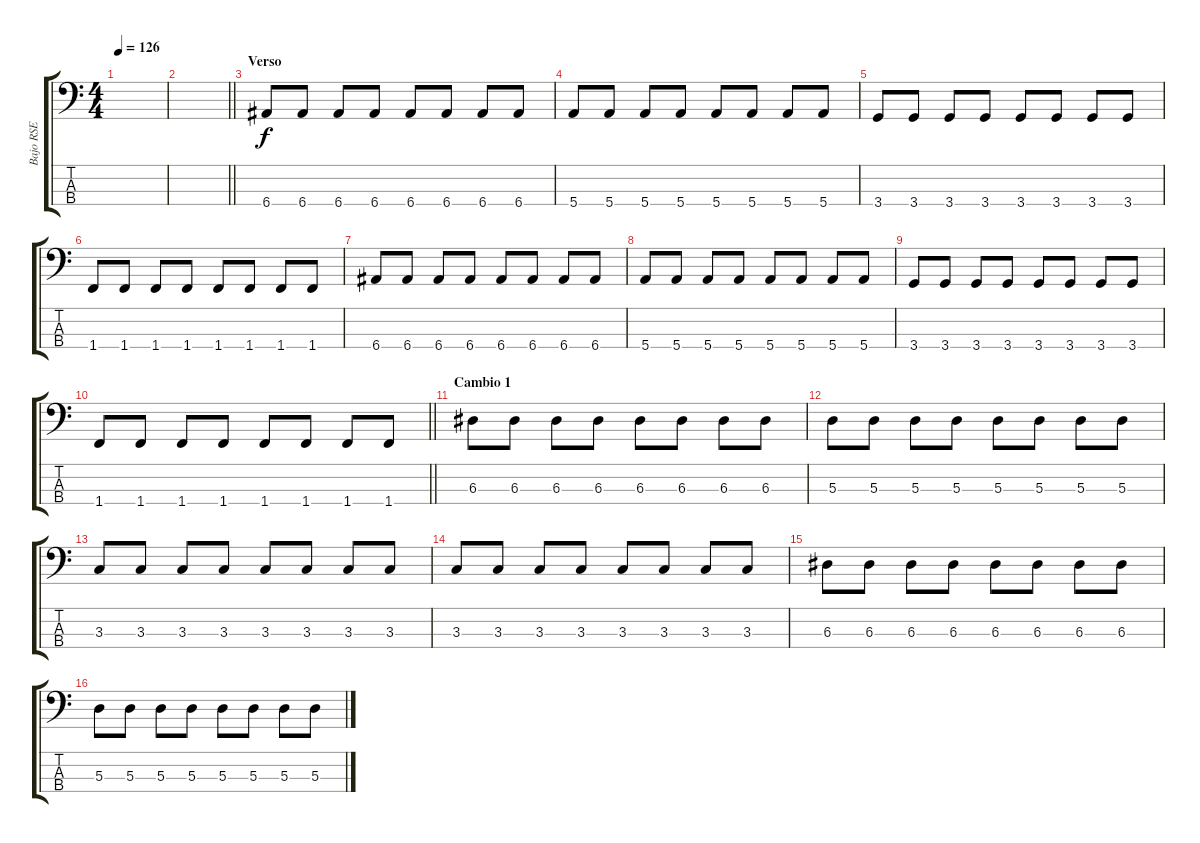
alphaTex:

\track ("Bajo RSE" "Bajo RSE") {instrument electricbasspick}
\staff {score tabs}
\tuning (G2 D2 A1 E1) {hide}
\ts (4 4)
\tempo 126
\clef f4
\ks c
|
\barLineRight lightlight
|
\section ("" "Verso")
6.4.8 6.4.8 6.4.8 6.4.8 6.4.8 6.4.8 6.4.8 6.4.8 |
5.4.8 5.4.8 5.4.8 5.4.8 5.4.8 5.4.8 5.4.8 5.4.8 |
3.4.8 3.4.8 3.4.8 3.4.8 3.4.8 3.4.8 3.4.8 3.4.8 |
1.4.8 1.4.8 1.4.8 1.4.8 1.4.8 1.4.8 1.4.8 1.4.8 |
6.4.8 6.4.8 6.4.8 6.4.8 6.4.8 6.4.8 6.4.8 6.4.8 |
5.4.8 5.4.8 5.4.8 5.4.8 5.4.8 5.4.8 5.4.8 5.4.8 |
3.4.8 3.4.8 3.4.8 3.4.8 3.4.8 3.4.8 3.4.8 3.4.8 |
\barLineRight lightlight
1.4.8 1.4.8 1.4.8 1.4.8 1.4.8 1.4.8 1.4.8 1.4.8 |
\section ("" "Cambio 1")
6.3.8 6.3.8 6.3.8 6.3.8 6.3.8 6.3.8 6.3.8 6.3.8 |
5.3.8 5.3.8 5.3.8 5.3.8 5.3.8 5.3.8 5.3.8 5.3.8 |
3.3.8 3.3.8 3.3.8 3.3.8 3.3.8 3.3.8 3.3.8 3.3.8 |
3.3.8 3.3.8 3.3.8 3.3.8 3.3.8 3.3.8 3.3.8 3.3.8 |
6.3.8 6.3.8 6.3.8 6.3.8 6.3.8 6.3.8 6.3.8 6.3.8 |
5.3.8 5.3.8 5.3.8 5.3.8 5.3.8 5.3.8 5.3.8 5.3.8
